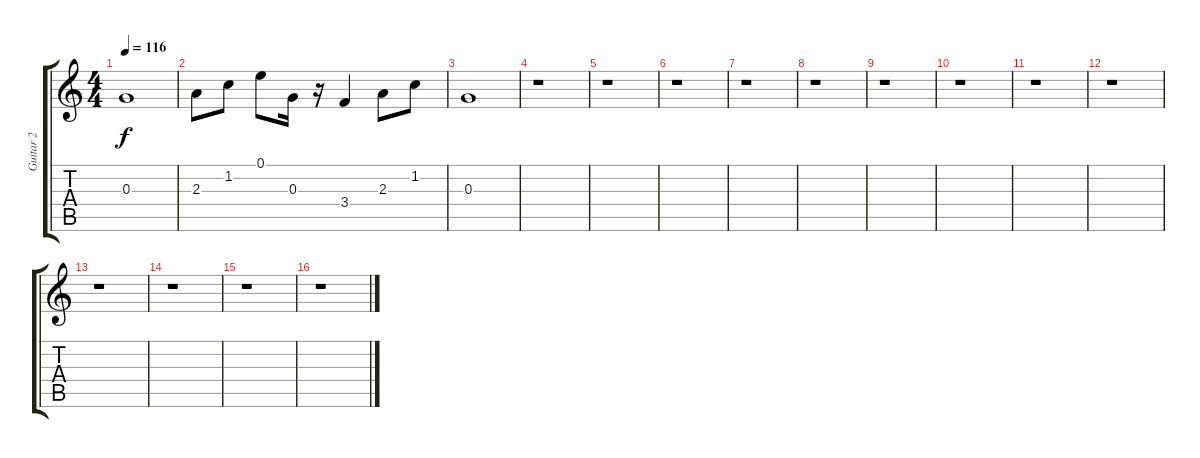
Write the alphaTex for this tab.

\track ("Guitar 2" "Guitar 2") {instrument electricguitarclean}
\staff {score tabs}
\tuning (E4 B3 G3 D3 A2 E2) {hide}
\ts (4 4)
\tempo 116
\clef g2
\ks c
0.3.1{dy f} |
2.3.8 1.2.8 0.1.8 0.3.16 r.16 3.4.4 2.3.8 1.2.8 |
0.3.1 |
r.1 |
r.1 |
r.1 |
r.1 |
r.1 |
r.1 |
r.1 |
r.1 |
r.1 |
r.1 |
r.1 |
r.1 |
r.1
